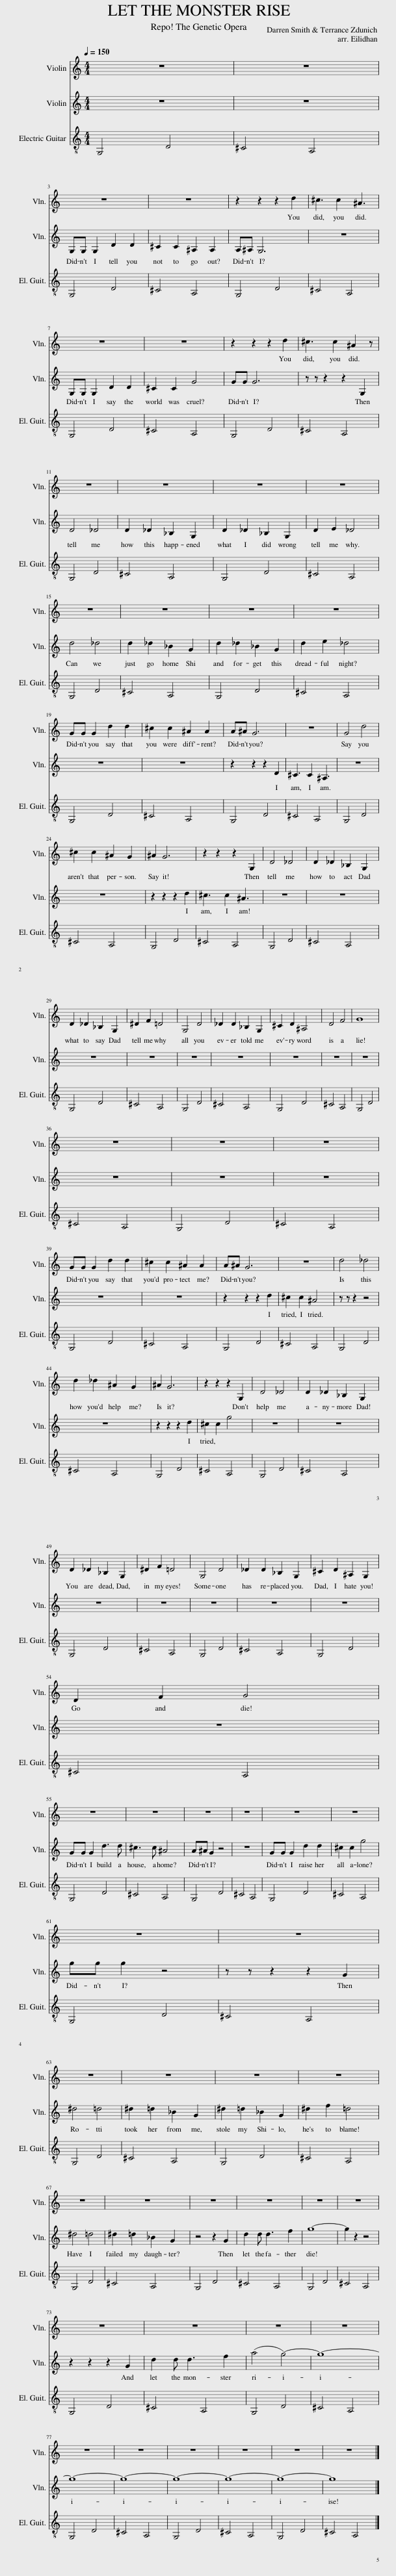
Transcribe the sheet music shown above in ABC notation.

X:1
%%score 1 2 3
L:1/8
Q:1/4=150
M:4/4
I:linebreak $
K:C
V:1 treble
V:2 treble
V:3 treble-8
V:1
 z8 | z8 |$ z8 | z8 | z2 z2 z2 d2 | %5
 ^c3 c2 ^A3 |$ z8 | z8 | z2 z2 z2 d2 | ^c3 c2 ^A2 z |$ %10
 z8 | z8 | z8 | z8 |$ z8 | %15
 z8 | z8 | z8 |$ GG G2 d2 d2 | ^c2 c2 ^A2 A2 | %20
 A^A G6 | z8 | G4 d4 |$ ^c2 c2 ^A2 G2 | ^A2 G6 | %25
 z2 z2 z2 G,2 | D4 _D4 | D2 _D2 _B,2 G,2 |$ D2 _D2 _B,2 G,2 | ^D2 F2 =D4 | %30
 G,4 D4 | _D2 D2 _B,2 G,2 | ^C2 D2 ^A,4 | D4 F4 | G8 |$ %35
 z8 | z8 | z8 |$ GG G2 d2 d2 | ^c2 c2 ^A2 A2 | %40
 A^A G6 | z8 | d4 _d4 |$ d2 _d2 ^A2 G2 | ^A2 G6 | %45
 z2 z2 z2 G,2 | D4 _D4 | D2 _D2 _B,2 G,2 |$ D2 _D2 _B,2 G,2 | ^D2 F2 =D4 | %50
 G,4 D4 | _D2 D2 _B,2 G,2 | ^C2 D2 ^A,2 G,2 |$ D2 F2 G4 |$ z8 | %55
 z8 | z8 | z8 | z8 | z8 |$ %60
 z8 | z8 |$ z8 | z8 | z8 | %65
 z8 |$ z8 | z8 | z8 | z8 | %70
 z8 | z8 |$ z8 | z8 | z8 | %75
 z8 |$ z8 | z8 | z8 | z8 | %80
 z8 | z8 |] %82
V:2
 z8 | z8 |$ G,G, G,2 D2 D2 | ^C2 C2 ^A,2 A,2 | A,^A, G,6 | %5
 z8 |$ G,G, G,2 D2 D2 | ^C2 C2 G4 | GG G6 | z z z2 z2 G,2 |$ %10
 D4 _D4 | D2 _D2 _B,2 G,2 | D2 _D2 _B,2 G,2 | D2 E2 _D4 |$ d4 _d4 | %15
 d2 _d2 _B2 G2 | d2 _d2 _B2 G2 | d2 e2 _d4 |$ z8 | z8 | %20
 z2 z2 z2 D2 | ^C3 C2 ^A,3 | z8 |$ z8 | z2 z2 z2 d2 | %25
 ^c3 c2 ^A3 | z8 | z8 |$ z8 | z8 | %30
 z8 | z8 | z8 | z8 | z8 |$ %35
 z8 | z8 | z8 |$ z8 | z8 | %40
 z2 z2 z2 d2 | ^c2 c2 ^A4 | z z z2 z4 |$ z8 | z2 z2 z2 d2 | %45
 ^c2 c2 g4 | z8 | z8 |$ z8 | z8 | %50
 z8 | z8 | z8 |$ z8 |$ GG G2 d3 d | %55
 ^c3 c ^A4 | A^A G2 z4 | z8 | GG G2 d2 d2 | ^c2 c2 g4 |$ %60
 gg g2 z4 | z z z2 z2 G2 |$ ^d4 =d4 | ^d2 =d2 _B2 G2 | ^d2 =d2 _B2 G2 | %65
 ^d2 f2 =d4 |$ ^d4 =d4 | ^d2 =d2 _B2 G2 | z4 z2 G2 | d2 d d3 f2 | %70
 g8- | g2 z2 z4 |$ z2 z2 z2 G2 | d2 d d3 f2 | (a4 g4-) | %75
 g8- |$ g8- | g8- | g8- | g8- | %80
 g8- | g8 |] %82
V:3
 G,4 D4 | ^C4 A,4 |$ G,4 D4 | ^C4 A,4 | G,4 D4 | %5
 ^C4 A,4 |$ G,4 D4 | ^C4 A,4 | G,4 D4 | ^C4 A,4 |$ %10
 G,4 D4 | ^C4 A,4 | G,4 D4 | ^C4 A,4 |$ G,4 D4 | %15
 ^C4 A,4 | G,4 D4 | ^C4 A,4 |$ G,4 D4 | ^C4 A,4 | %20
 G,4 D4 | ^C4 A,4 | G,4 D4 |$ ^C4 A,4 | G,4 D4 | %25
 ^C4 A,4 | G,4 D4 | ^C4 A,4 |$ G,4 D4 | ^C4 A,4 | %30
 G,4 D4 | ^C4 A,4 | G,4 D4 | ^C4 A,4 | G,4 D4 |$ %35
 ^C4 A,4 | G,4 D4 | ^C4 A,4 |$ G,4 D4 | ^C4 A,4 | %40
 G,4 D4 | ^C4 A,4 | G,4 D4 |$ ^C4 A,4 | G,4 D4 | %45
 ^C4 A,4 | G,4 D4 | ^C4 A,4 |$ G,4 D4 | ^C4 A,4 | %50
 G,4 D4 | ^C4 A,4 | G,4 D4 |$ ^C4 A,4 |$ G,4 D4 | %55
 ^C4 A,4 | G,4 D4 | ^C4 A,4 | G,4 D4 | ^C4 A,4 |$ %60
 G,4 D4 | ^C4 A,4 |$ G,4 D4 | ^C4 A,4 | G,4 D4 | %65
 ^C4 A,4 |$ G,4 D4 | ^C4 A,4 | G,4 D4 | ^C4 A,4 | %70
 G,4 D4 | ^C4 A,4 |$ G,4 D4 | ^C4 A,4 | G,4 D4 | %75
 ^C4 A,4 |$ G,4 D4 | ^C4 A,4 | G,4 D4 | ^C4 A,4 | %80
 G,4 D4 | ^C4 A,4 |] %82
